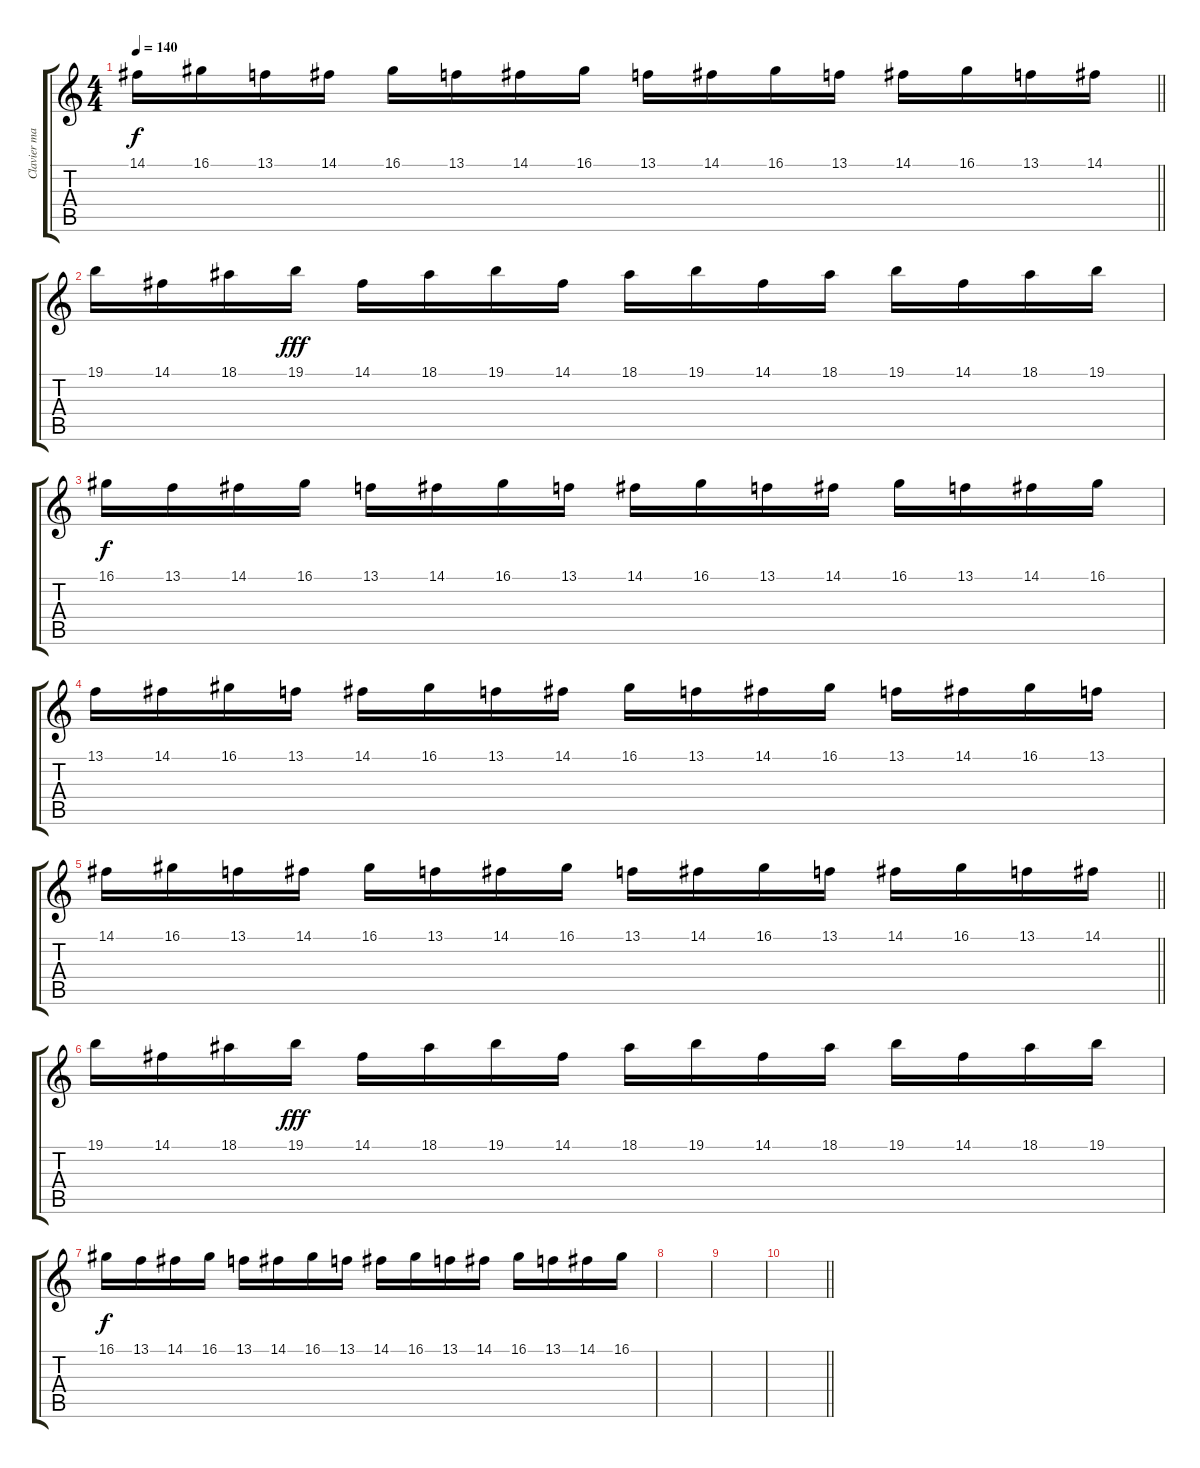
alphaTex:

\track ("Clavier main gauche 2" "Clavier ma") {instrument stringensemble1}
\staff {score tabs}
\tuning (E4 B3 G3 D3 A2 E2) {hide}
\ts (4 4)
\tempo 140
\clef g2
\barLineRight lightlight
\ks c
14.1.16{dy f} 16.1.16 13.1.16 14.1.16 16.1.16 13.1.16 14.1.16 16.1.16 13.1.16 14.1.16 16.1.16 13.1.16 14.1.16 16.1.16 13.1.16 14.1.16 |
19.1.16 14.1.16 18.1.16 19.1.16{dy fff} 14.1.16 18.1.16 19.1.16 14.1.16 18.1.16 19.1.16 14.1.16 18.1.16 19.1.16 14.1.16 18.1.16 19.1.16 |
16.1.16{dy f} 13.1.16 14.1.16 16.1.16 13.1.16 14.1.16 16.1.16 13.1.16 14.1.16 16.1.16 13.1.16 14.1.16 16.1.16 13.1.16 14.1.16 16.1.16 |
13.1.16 14.1.16 16.1.16 13.1.16 14.1.16 16.1.16 13.1.16 14.1.16 16.1.16 13.1.16 14.1.16 16.1.16 13.1.16 14.1.16 16.1.16 13.1.16 |
\barLineRight lightlight
14.1.16 16.1.16 13.1.16 14.1.16 16.1.16 13.1.16 14.1.16 16.1.16 13.1.16 14.1.16 16.1.16 13.1.16 14.1.16 16.1.16 13.1.16 14.1.16 |
19.1.16 14.1.16 18.1.16 19.1.16{dy fff} 14.1.16 18.1.16 19.1.16 14.1.16 18.1.16 19.1.16 14.1.16 18.1.16 19.1.16 14.1.16 18.1.16 19.1.16 |
16.1.16{dy f} 13.1.16 14.1.16 16.1.16 13.1.16 14.1.16 16.1.16 13.1.16 14.1.16 16.1.16 13.1.16 14.1.16 16.1.16 13.1.16 14.1.16 16.1.16 |
|
|
\barLineRight lightlight
